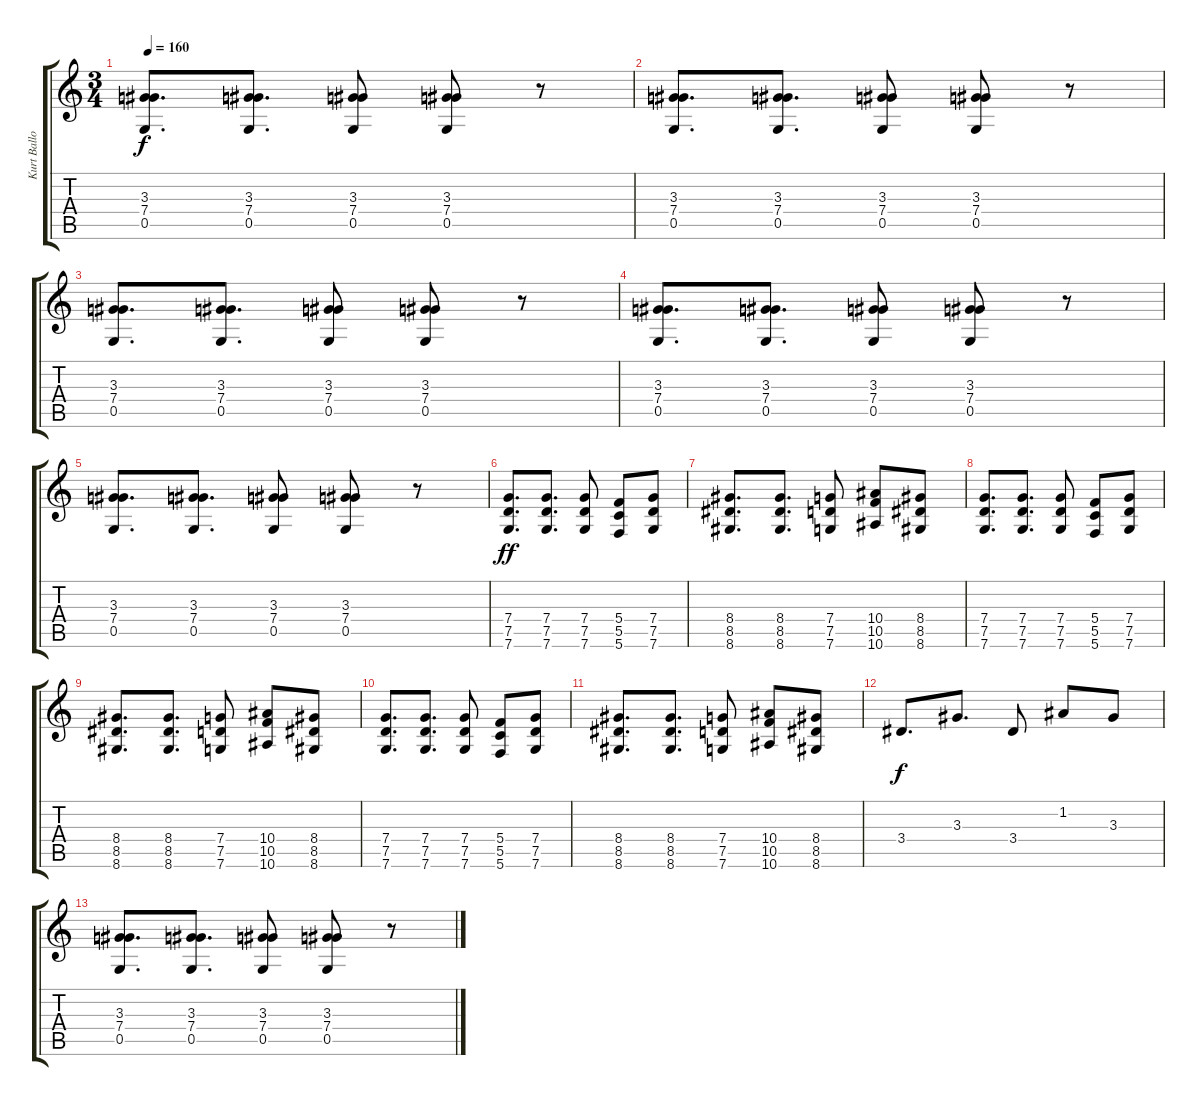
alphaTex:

\track ("Kurt Ballou" "Kurt Ballo") {instrument distortionguitar}
\staff {score tabs}
\tuning (D4 A3 F3 C3 G2 C2) {hide}
\ts (3 4)
\tempo 160
\clef g2
\ks c
(3.3 7.4 0.5).8{d dy f} (3.3 7.4 0.5).8{d} (3.3 7.4 0.5).8 (3.3 7.4 0.5).8 r.8 |
(3.3 7.4 0.5).8{d} (3.3 7.4 0.5).8{d} (3.3 7.4 0.5).8 (3.3 7.4 0.5).8 r.8 |
(3.3 7.4 0.5).8{d} (3.3 7.4 0.5).8{d} (3.3 7.4 0.5).8 (3.3 7.4 0.5).8 r.8 |
(3.3 7.4 0.5).8{d} (3.3 7.4 0.5).8{d} (3.3 7.4 0.5).8 (3.3 7.4 0.5).8 r.8 |
(3.3 7.4 0.5).8{d} (3.3 7.4 0.5).8{d} (3.3 7.4 0.5).8 (3.3 7.4 0.5).8 r.8 |
(7.4 7.5 7.6).8{d dy ff} (7.4 7.5 7.6).8{d} (7.4 7.5 7.6).8 (5.4 5.5 5.6).8 (7.4 7.5 7.6).8 |
(8.4 8.5 8.6).8{d} (8.4 8.5 8.6).8{d} (7.4 7.5 7.6).8 (10.4 10.5 10.6).8 (8.4 8.5 8.6).8 |
(7.4 7.5 7.6).8{d} (7.4 7.5 7.6).8{d} (7.4 7.5 7.6).8 (5.4 5.5 5.6).8 (7.4 7.5 7.6).8 |
(8.4 8.5 8.6).8{d} (8.4 8.5 8.6).8{d} (7.4 7.5 7.6).8 (10.4 10.5 10.6).8 (8.4 8.5 8.6).8 |
(7.4 7.5 7.6).8{d} (7.4 7.5 7.6).8{d} (7.4 7.5 7.6).8 (5.4 5.5 5.6).8 (7.4 7.5 7.6).8 |
(8.4 8.5 8.6).8{d} (8.4 8.5 8.6).8{d} (7.4 7.5 7.6).8 (10.4 10.5 10.6).8 (8.4 8.5 8.6).8 |
3.4.8{d dy f} 3.3.8{d} 3.4.8 1.2.8 3.3.8 |
(3.3 7.4 0.5).8{d} (3.3 7.4 0.5).8{d} (3.3 7.4 0.5).8 (3.3 7.4 0.5).8 r.8
